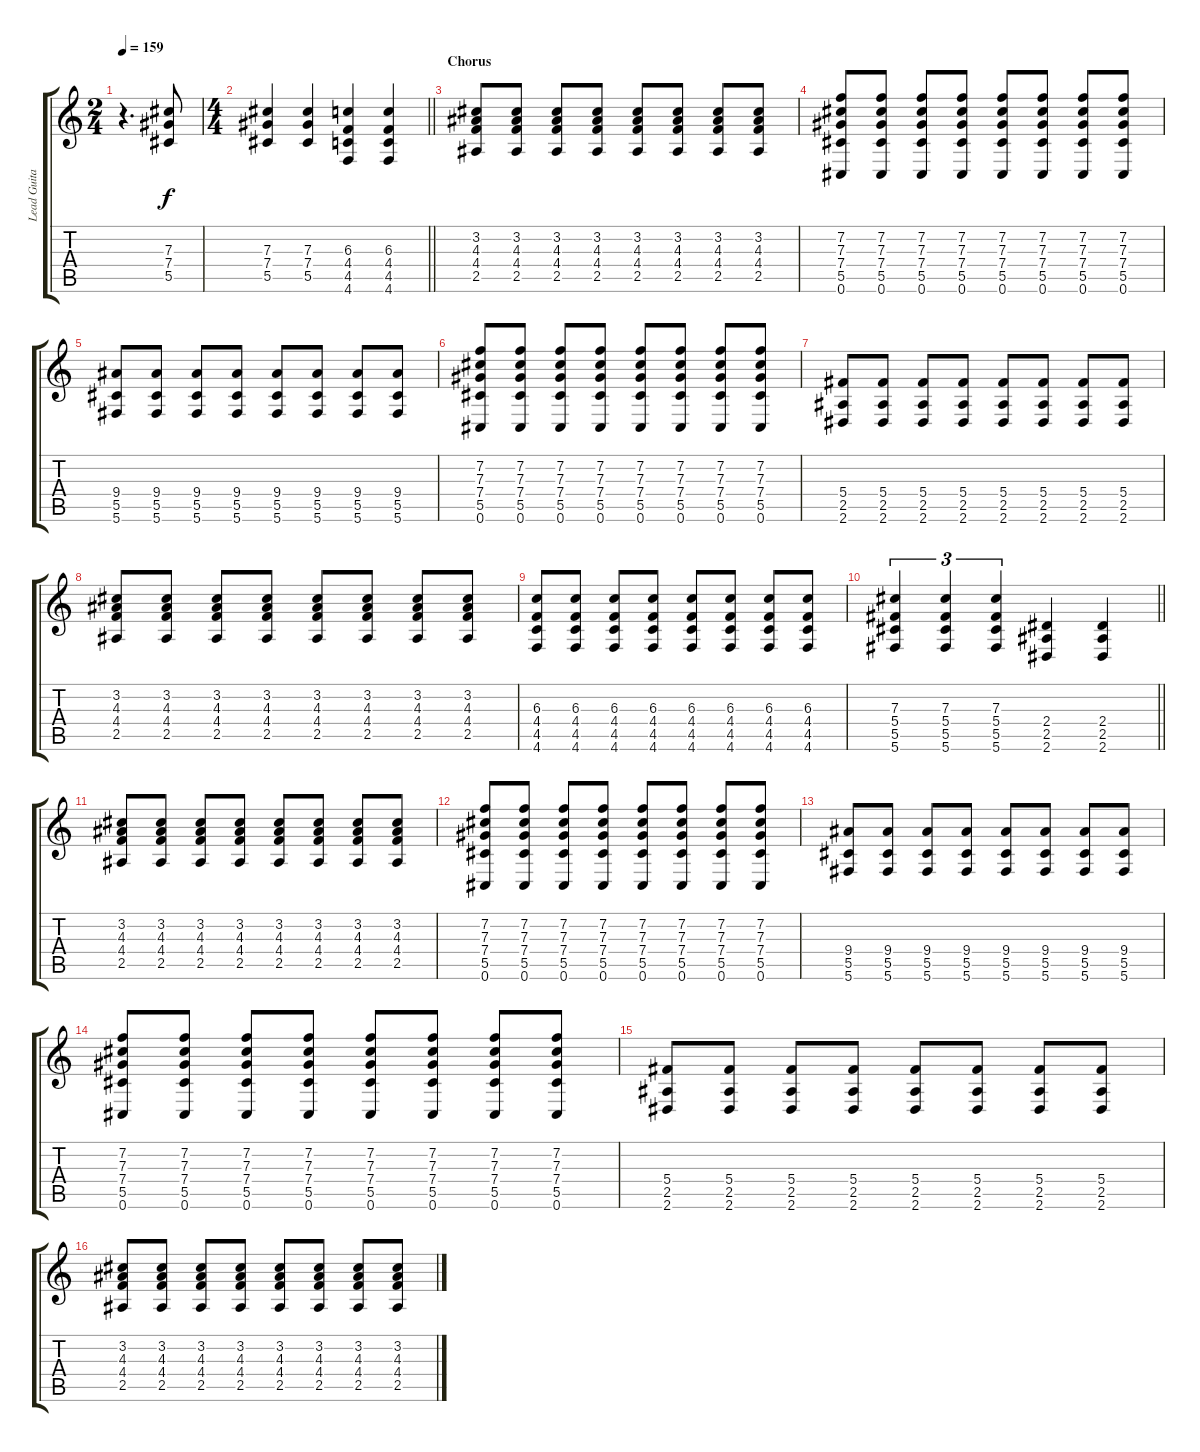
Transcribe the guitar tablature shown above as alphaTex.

\track ("Lead Guitar" "Lead Guita") {instrument distortionguitar}
\staff {score tabs}
\tuning (Eb4 Bb3 Gb3 Db3 Ab2 Db2) {hide}
\ts (2 4)
\tempo 159
\clef g2
\ks c
r.4{d dy f} (7.3 7.4 5.5).8{instrument overdrivenguitar} |
\ts (4 4)
\barLineRight lightlight
(7.3 7.4 5.5).4 (7.3 7.4 5.5).4 (6.3 4.4 4.5 4.6).4 (6.3 4.4 4.5 4.6).4 |
\section ("" "Chorus")
(3.2 4.3 4.4 2.5).8 (3.2 4.3 4.4 2.5).8 (3.2 4.3 4.4 2.5).8 (3.2 4.3 4.4 2.5).8 (3.2 4.3 4.4 2.5).8 (3.2 4.3 4.4 2.5).8 (3.2 4.3 4.4 2.5).8 (3.2 4.3 4.4 2.5).8 |
(7.2 7.3 7.4 5.5 0.6).8 (7.2 7.3 7.4 5.5 0.6).8 (7.2 7.3 7.4 5.5 0.6).8 (7.2 7.3 7.4 5.5 0.6).8 (7.2 7.3 7.4 5.5 0.6).8 (7.2 7.3 7.4 5.5 0.6).8 (7.2 7.3 7.4 5.5 0.6).8 (7.2 7.3 7.4 5.5 0.6).8 |
(9.4 5.5 5.6).8 (9.4 5.5 5.6).8 (9.4 5.5 5.6).8 (9.4 5.5 5.6).8 (9.4 5.5 5.6).8 (9.4 5.5 5.6).8 (9.4 5.5 5.6).8 (9.4 5.5 5.6).8 |
(7.2 7.3 7.4 5.5 0.6).8 (7.2 7.3 7.4 5.5 0.6).8 (7.2 7.3 7.4 5.5 0.6).8 (7.2 7.3 7.4 5.5 0.6).8 (7.2 7.3 7.4 5.5 0.6).8 (7.2 7.3 7.4 5.5 0.6).8 (7.2 7.3 7.4 5.5 0.6).8 (7.2 7.3 7.4 5.5 0.6).8 |
(5.4 2.5 2.6).8 (5.4 2.5 2.6).8 (5.4 2.5 2.6).8 (5.4 2.5 2.6).8 (5.4 2.5 2.6).8 (5.4 2.5 2.6).8 (5.4 2.5 2.6).8 (5.4 2.5 2.6).8 |
(3.2 4.3 4.4 2.5).8 (3.2 4.3 4.4 2.5).8 (3.2 4.3 4.4 2.5).8 (3.2 4.3 4.4 2.5).8 (3.2 4.3 4.4 2.5).8 (3.2 4.3 4.4 2.5).8 (3.2 4.3 4.4 2.5).8 (3.2 4.3 4.4 2.5).8 |
(6.3 4.4 4.5 4.6).8 (6.3 4.4 4.5 4.6).8 (6.3 4.4 4.5 4.6).8 (6.3 4.4 4.5 4.6).8 (6.3 4.4 4.5 4.6).8 (6.3 4.4 4.5 4.6).8 (6.3 4.4 4.5 4.6).8 (6.3 4.4 4.5 4.6).8 |
\barLineRight lightlight
(7.3 5.4 5.5 5.6).4{tu (3 2)} (7.3 5.4 5.5 5.6).4{tu (3 2)} (7.3 5.4 5.5 5.6).4{tu (3 2)} (2.4 2.5 2.6).4 (2.4 2.5 2.6).4 |
(3.2 4.3 4.4 2.5).8 (3.2 4.3 4.4 2.5).8 (3.2 4.3 4.4 2.5).8 (3.2 4.3 4.4 2.5).8 (3.2 4.3 4.4 2.5).8 (3.2 4.3 4.4 2.5).8 (3.2 4.3 4.4 2.5).8 (3.2 4.3 4.4 2.5).8 |
(7.2 7.3 7.4 5.5 0.6).8 (7.2 7.3 7.4 5.5 0.6).8 (7.2 7.3 7.4 5.5 0.6).8 (7.2 7.3 7.4 5.5 0.6).8 (7.2 7.3 7.4 5.5 0.6).8 (7.2 7.3 7.4 5.5 0.6).8 (7.2 7.3 7.4 5.5 0.6).8 (7.2 7.3 7.4 5.5 0.6).8 |
(9.4 5.5 5.6).8 (9.4 5.5 5.6).8 (9.4 5.5 5.6).8 (9.4 5.5 5.6).8 (9.4 5.5 5.6).8 (9.4 5.5 5.6).8 (9.4 5.5 5.6).8 (9.4 5.5 5.6).8 |
(7.2 7.3 7.4 5.5 0.6).8 (7.2 7.3 7.4 5.5 0.6).8 (7.2 7.3 7.4 5.5 0.6).8 (7.2 7.3 7.4 5.5 0.6).8 (7.2 7.3 7.4 5.5 0.6).8 (7.2 7.3 7.4 5.5 0.6).8 (7.2 7.3 7.4 5.5 0.6).8 (7.2 7.3 7.4 5.5 0.6).8 |
(5.4 2.5 2.6).8 (5.4 2.5 2.6).8 (5.4 2.5 2.6).8 (5.4 2.5 2.6).8 (5.4 2.5 2.6).8 (5.4 2.5 2.6).8 (5.4 2.5 2.6).8 (5.4 2.5 2.6).8 |
(3.2 4.3 4.4 2.5).8 (3.2 4.3 4.4 2.5).8 (3.2 4.3 4.4 2.5).8 (3.2 4.3 4.4 2.5).8 (3.2 4.3 4.4 2.5).8 (3.2 4.3 4.4 2.5).8 (3.2 4.3 4.4 2.5).8 (3.2 4.3 4.4 2.5).8
